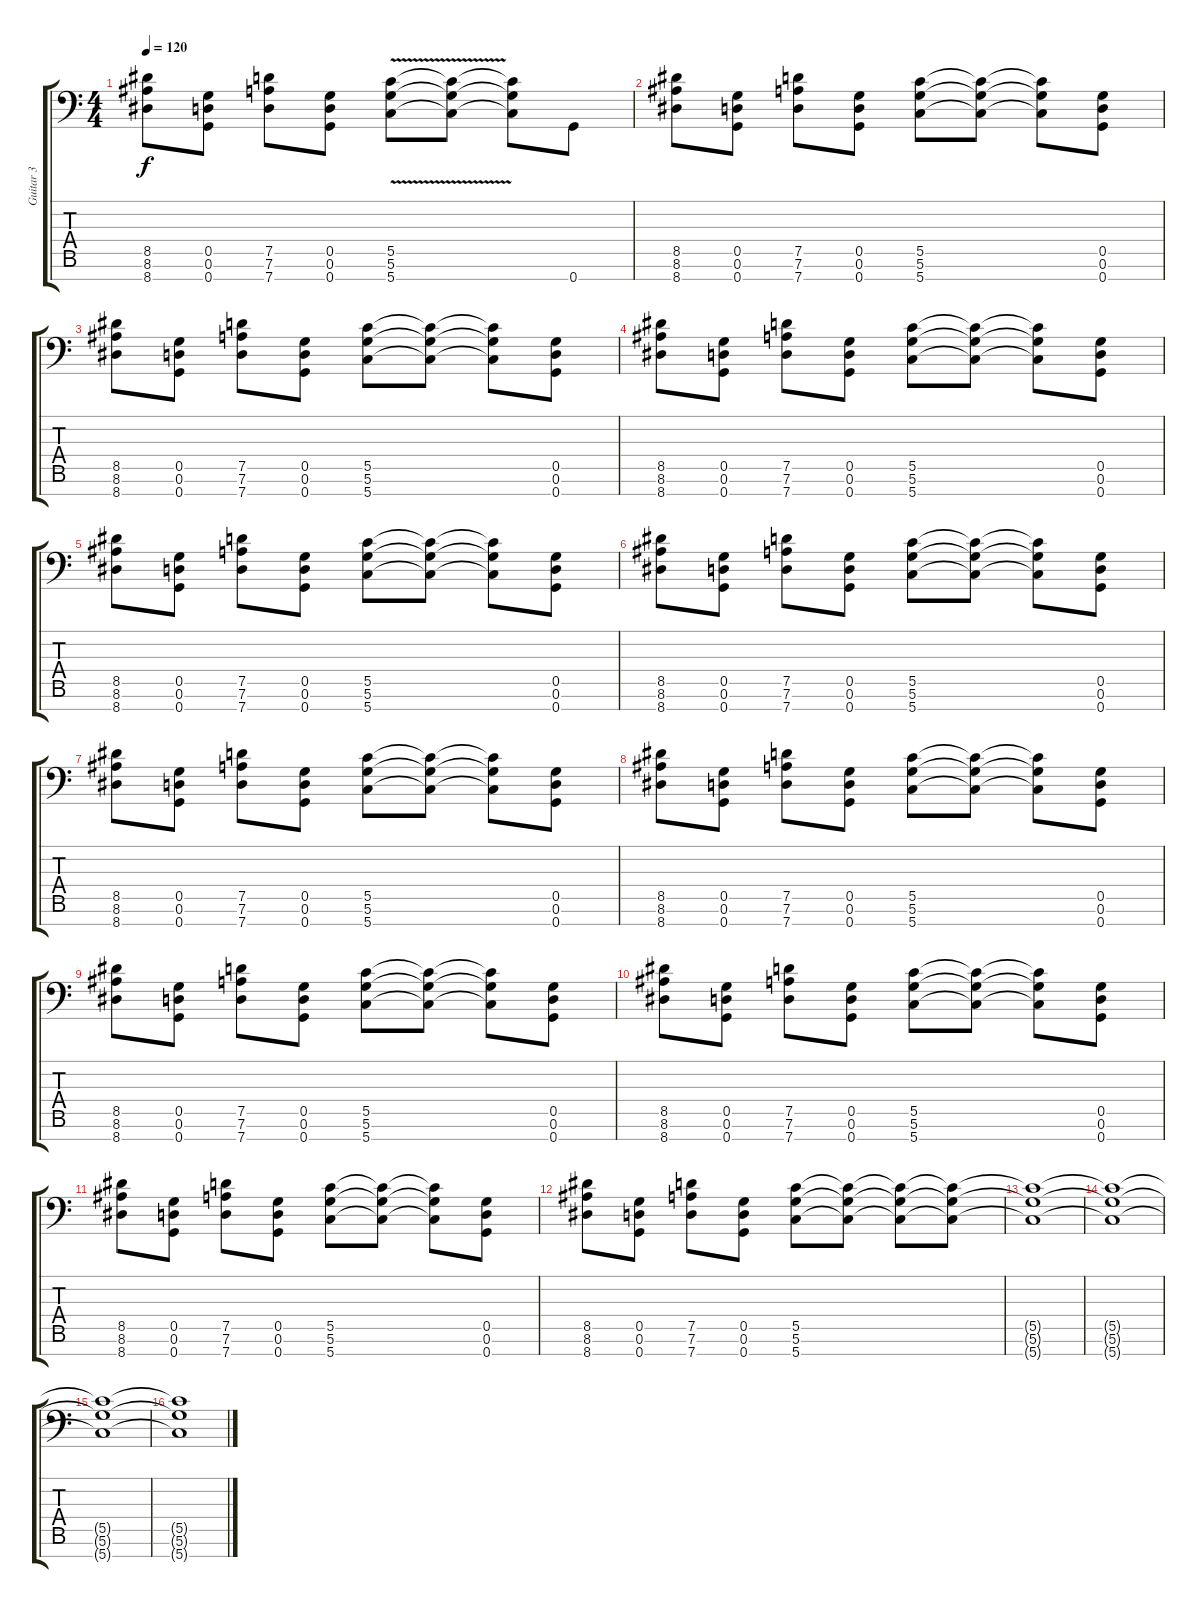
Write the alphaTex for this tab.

\track ("Guitar 3" "Guitar 3") {instrument distortionguitar}
\staff {score tabs}
\tuning (D4 A3 F3 C3 G2 D2 G1) {hide}
\ts (4 4)
\tempo 120
\clef f4
\ks c
(8.5 8.6 8.7).8{dy f} (0.5 0.6 0.7).8 (7.5 7.6 7.7).8 (0.5 0.6 0.7).8 (5.5 5.6 5.7{v}).8 (5.5{t} 5.6{t} 5.7{t}).8 (5.5{t} 5.6{t} 5.7{t}).8 0.7.8 |
(8.5 8.6 8.7).8 (0.5 0.6 0.7).8 (7.5 7.6 7.7).8 (0.5 0.6 0.7).8 (5.5 5.6 5.7).8 (5.5{t} 5.6{t} 5.7{t}).8 (5.5{t} 5.6{t} 5.7{t}).8 (0.5 0.6 0.7).8 |
(8.5 8.6 8.7).8 (0.5 0.6 0.7).8 (7.5 7.6 7.7).8 (0.5 0.6 0.7).8 (5.5 5.6 5.7).8 (5.5{t} 5.6{t} 5.7{t}).8 (5.5{t} 5.6{t} 5.7{t}).8 (0.5 0.6 0.7).8 |
(8.5 8.6 8.7).8 (0.5 0.6 0.7).8 (7.5 7.6 7.7).8 (0.5 0.6 0.7).8 (5.5 5.6 5.7).8 (5.5{t} 5.6{t} 5.7{t}).8 (5.5{t} 5.6{t} 5.7{t}).8 (0.5 0.6 0.7).8 |
(8.5 8.6 8.7).8 (0.5 0.6 0.7).8 (7.5 7.6 7.7).8 (0.5 0.6 0.7).8 (5.5 5.6 5.7).8 (5.5{t} 5.6{t} 5.7{t}).8 (5.5{t} 5.6{t} 5.7{t}).8 (0.5 0.6 0.7).8 |
(8.5 8.6 8.7).8 (0.5 0.6 0.7).8 (7.5 7.6 7.7).8 (0.5 0.6 0.7).8 (5.5 5.6 5.7).8 (5.5{t} 5.6{t} 5.7{t}).8 (5.5{t} 5.6{t} 5.7{t}).8 (0.5 0.6 0.7).8 |
(8.5 8.6 8.7).8 (0.5 0.6 0.7).8 (7.5 7.6 7.7).8 (0.5 0.6 0.7).8 (5.5 5.6 5.7).8 (5.5{t} 5.6{t} 5.7{t}).8 (5.5{t} 5.6{t} 5.7{t}).8 (0.5 0.6 0.7).8 |
(8.5 8.6 8.7).8 (0.5 0.6 0.7).8 (7.5 7.6 7.7).8 (0.5 0.6 0.7).8 (5.5 5.6 5.7).8 (5.5{t} 5.6{t} 5.7{t}).8 (5.5{t} 5.6{t} 5.7{t}).8 (0.5 0.6 0.7).8 |
(8.5 8.6 8.7).8 (0.5 0.6 0.7).8 (7.5 7.6 7.7).8 (0.5 0.6 0.7).8 (5.5 5.6 5.7).8 (5.5{t} 5.6{t} 5.7{t}).8 (5.5{t} 5.6{t} 5.7{t}).8 (0.5 0.6 0.7).8 |
(8.5 8.6 8.7).8 (0.5 0.6 0.7).8 (7.5 7.6 7.7).8 (0.5 0.6 0.7).8 (5.5 5.6 5.7).8 (5.5{t} 5.6{t} 5.7{t}).8 (5.5{t} 5.6{t} 5.7{t}).8 (0.5 0.6 0.7).8 |
(8.5 8.6 8.7).8 (0.5 0.6 0.7).8 (7.5 7.6 7.7).8 (0.5 0.6 0.7).8 (5.5 5.6 5.7).8 (5.5{t} 5.6{t} 5.7{t}).8 (5.5{t} 5.6{t} 5.7{t}).8 (0.5 0.6 0.7).8 |
(8.5 8.6 8.7).8 (0.5 0.6 0.7).8 (7.5 7.6 7.7).8 (0.5 0.6 0.7).8 (5.5 5.6 5.7).8 (5.5{t} 5.6{t} 5.7{t}).8 (5.5{t} 5.6{t} 5.7{t}).8 (5.5{t} 5.6{t} 5.7{t}).8 |
(5.5{t} 5.6{t} 5.7{t}).1 |
(5.5{t} 5.6{t} 5.7{t}).1 |
(5.5{t} 5.6{t} 5.7{t}).1 |
(5.5{t} 5.6{t} 5.7{t}).1
